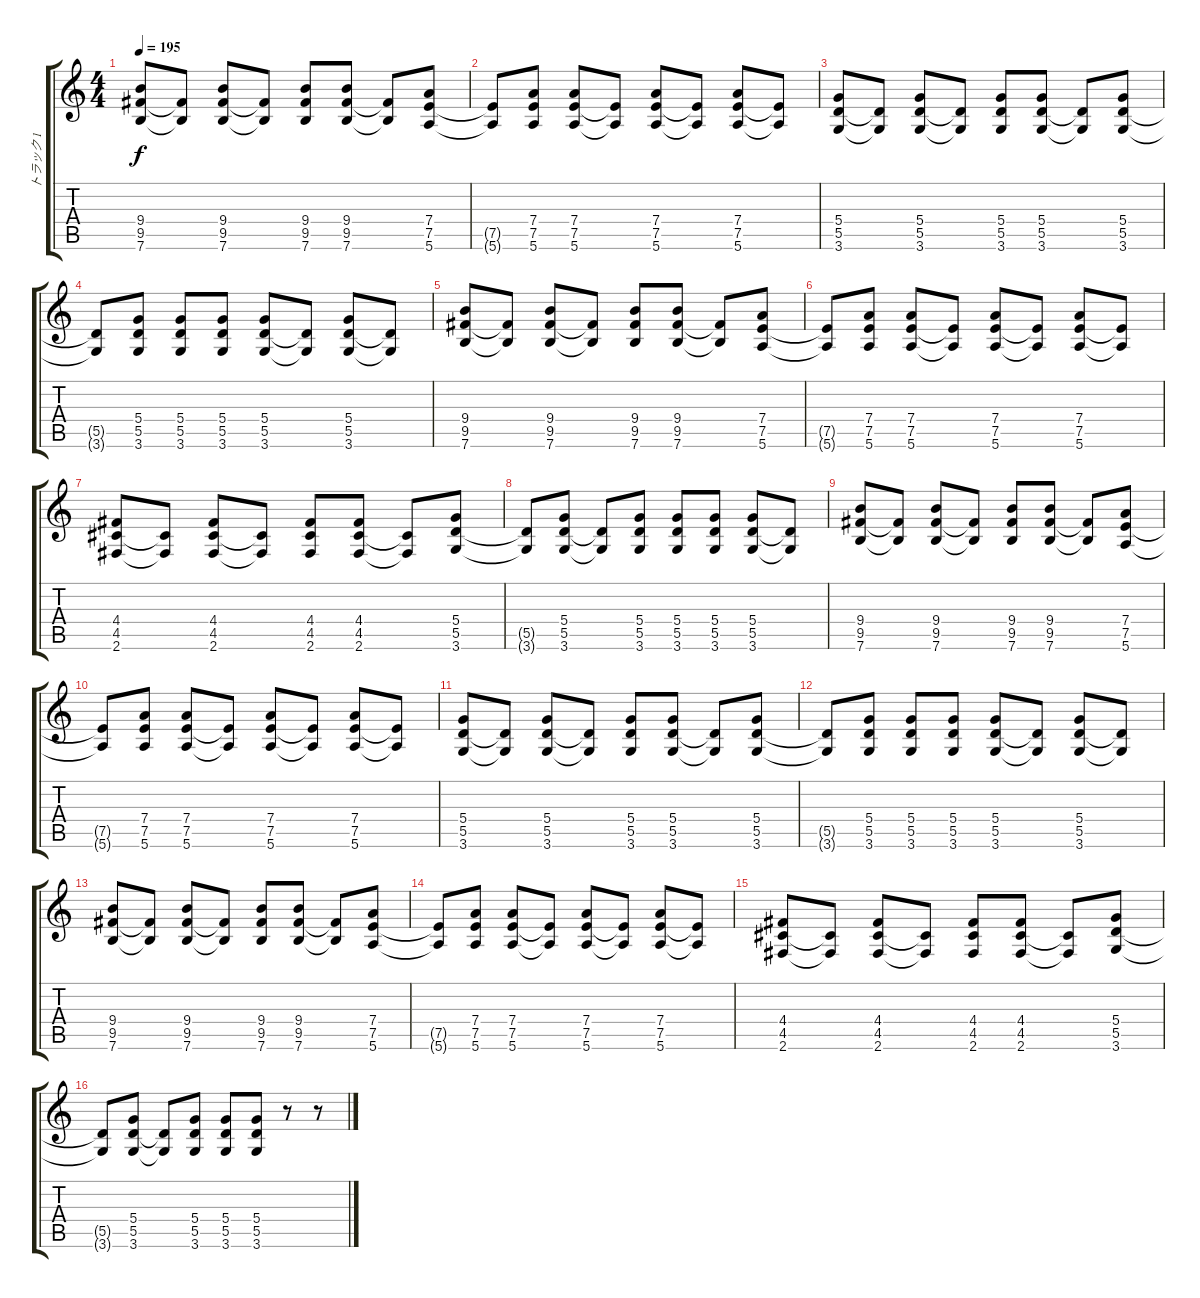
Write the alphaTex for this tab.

\track ("トラック 1" "トラック 1") {instrument overdrivenguitar}
\staff {score tabs}
\tuning (E4 B3 G3 D3 A2 E2) {hide}
\ts (4 4)
\tempo 195
\clef g2
\ks c
(9.4 9.5 7.6).8{dy f} (9.5{t} 7.6{t}).8 (9.4 9.5 7.6).8 (9.5{t} 7.6{t}).8 (9.4 9.5 7.6).8 (9.4 9.5 7.6).8 (9.5{t} 7.6{t}).8 (7.4 7.5 5.6).8 |
(7.5{t} 5.6{t}).8 (7.4 7.5 5.6).8 (7.4 7.5 5.6).8 (7.5{t} 5.6{t}).8 (7.4 7.5 5.6).8 (7.5{t} 5.6{t}).8 (7.4 7.5 5.6).8 (7.5{t} 5.6{t}).8 |
(5.4 5.5 3.6).8 (5.5{t} 3.6{t}).8 (5.4 5.5 3.6).8 (5.5{t} 3.6{t}).8 (5.4 5.5 3.6).8 (5.4 5.5 3.6).8 (5.5{t} 3.6{t}).8 (5.4 5.5 3.6).8 |
(5.5{t} 3.6{t}).8 (5.4 5.5 3.6).8 (5.4 5.5 3.6).8 (5.4 5.5 3.6).8 (5.4 5.5 3.6).8 (5.5{t} 3.6{t}).8 (5.4 5.5 3.6).8 (5.5{t} 3.6{t}).8 |
(9.4 9.5 7.6).8 (9.5{t} 7.6{t}).8 (9.4 9.5 7.6).8 (9.5{t} 7.6{t}).8 (9.4 9.5 7.6).8 (9.4 9.5 7.6).8 (9.5{t} 7.6{t}).8 (7.4 7.5 5.6).8 |
(7.5{t} 5.6{t}).8 (7.4 7.5 5.6).8 (7.4 7.5 5.6).8 (7.5{t} 5.6{t}).8 (7.4 7.5 5.6).8 (7.5{t} 5.6{t}).8 (7.4 7.5 5.6).8 (7.5{t} 5.6{t}).8 |
(4.4 4.5 2.6).8 (4.5{t} 2.6{t}).8 (4.4 4.5 2.6).8 (4.5{t} 2.6{t}).8 (4.4 4.5 2.6).8 (4.4 4.5 2.6).8 (4.5{t} 2.6{t}).8 (5.4 5.5 3.6).8 |
(5.5{t} 3.6{t}).8 (5.4 5.5 3.6).8 (5.5{t} 3.6{t}).8 (5.4 5.5 3.6).8 (5.4 5.5 3.6).8 (5.4 5.5 3.6).8 (5.4 5.5 3.6).8 (5.5{t} 3.6{t}).8 |
(9.4 9.5 7.6).8 (9.5{t} 7.6{t}).8 (9.4 9.5 7.6).8 (9.5{t} 7.6{t}).8 (9.4 9.5 7.6).8 (9.4 9.5 7.6).8 (9.5{t} 7.6{t}).8 (7.4 7.5 5.6).8 |
(7.5{t} 5.6{t}).8 (7.4 7.5 5.6).8 (7.4 7.5 5.6).8 (7.5{t} 5.6{t}).8 (7.4 7.5 5.6).8 (7.5{t} 5.6{t}).8 (7.4 7.5 5.6).8 (7.5{t} 5.6{t}).8 |
(5.4 5.5 3.6).8 (5.5{t} 3.6{t}).8 (5.4 5.5 3.6).8 (5.5{t} 3.6{t}).8 (5.4 5.5 3.6).8 (5.4 5.5 3.6).8 (5.5{t} 3.6{t}).8 (5.4 5.5 3.6).8 |
(5.5{t} 3.6{t}).8 (5.4 5.5 3.6).8 (5.4 5.5 3.6).8 (5.4 5.5 3.6).8 (5.4 5.5 3.6).8 (5.5{t} 3.6{t}).8 (5.4 5.5 3.6).8 (5.5{t} 3.6{t}).8 |
(9.4 9.5 7.6).8 (9.5{t} 7.6{t}).8 (9.4 9.5 7.6).8 (9.5{t} 7.6{t}).8 (9.4 9.5 7.6).8 (9.4 9.5 7.6).8 (9.5{t} 7.6{t}).8 (7.4 7.5 5.6).8 |
(7.5{t} 5.6{t}).8 (7.4 7.5 5.6).8 (7.4 7.5 5.6).8 (7.5{t} 5.6{t}).8 (7.4 7.5 5.6).8 (7.5{t} 5.6{t}).8 (7.4 7.5 5.6).8 (7.5{t} 5.6{t}).8 |
(4.4 4.5 2.6).8 (4.5{t} 2.6{t}).8 (4.4 4.5 2.6).8 (4.5{t} 2.6{t}).8 (4.4 4.5 2.6).8 (4.4 4.5 2.6).8 (4.5{t} 2.6{t}).8 (5.4 5.5 3.6).8 |
(5.5{t} 3.6{t}).8 (5.4 5.5 3.6).8 (5.5{t} 3.6{t}).8 (5.4 5.5 3.6).8 (5.4 5.5 3.6).8 (5.4 5.5 3.6).8 r.8 r.8
